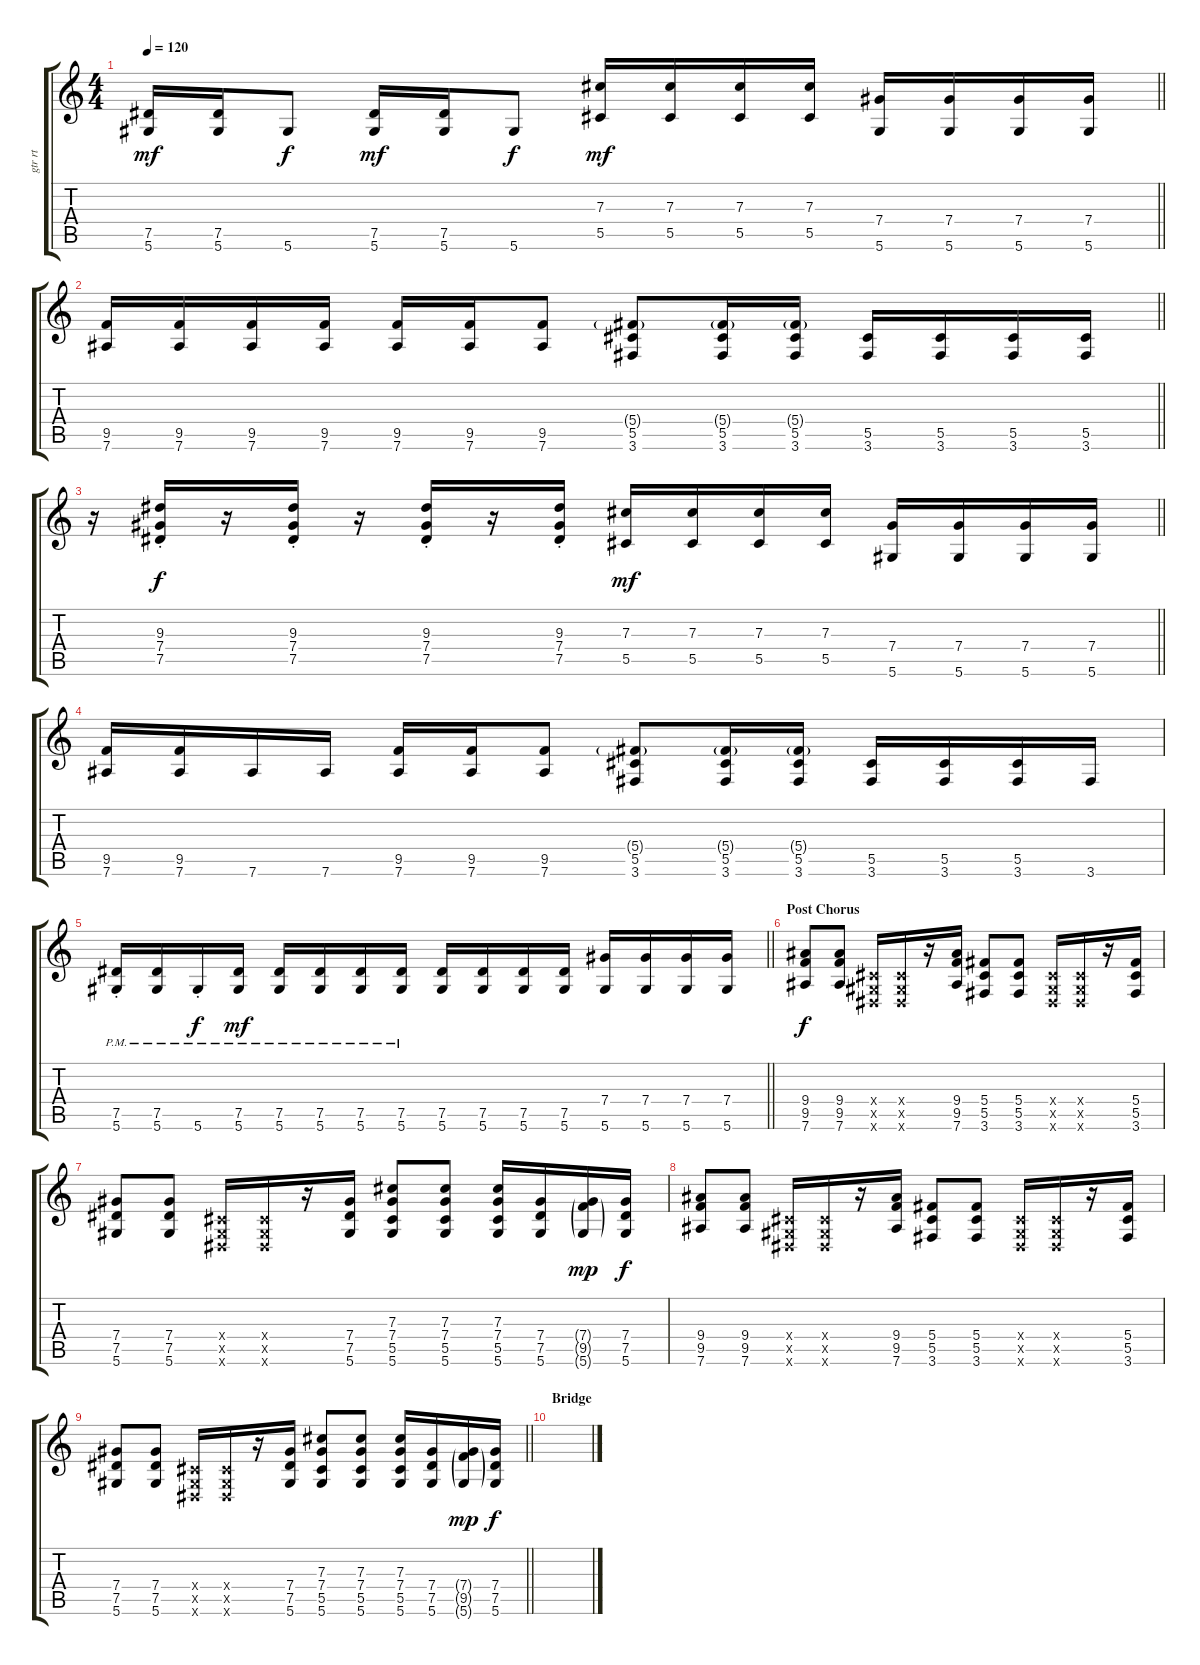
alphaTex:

\track ("gtr rt" "gtr rt") {instrument overdrivenguitar}
\staff {score tabs}
\tuning (Eb4 Bb3 Gb3 Db3 Ab2 Eb2) {hide}
\ts (4 4)
\tempo 120
\clef g2
\barLineRight lightlight
\ks c
(7.5 5.6).16{dy mf} (7.5 5.6).16 5.6.8{dy f} (7.5 5.6).16{dy mf} (7.5 5.6).16 5.6.8{dy f} (7.3 5.5).16{dy mf} (7.3 5.5).16 (7.3 5.5).16 (7.3 5.5).16 (7.4 5.6).16 (7.4 5.6).16 (7.4 5.6).16 (7.4 5.6).16 |
\barLineRight lightlight
(9.5 7.6).16 (9.5 7.6).16 (9.5 7.6).16 (9.5 7.6).16 (9.5 7.6).16 (9.5 7.6).16 (9.5 7.6).8 (5.4{g} 5.5 3.6).8 (5.4{g} 5.5 3.6).16 (5.4{g} 5.5 3.6).16 (5.5 3.6).16 (5.5 3.6).16 (5.5 3.6).16 (5.5 3.6).16 |
\barLineRight lightlight
r.16 (9.3{st} 7.4{st} 7.5{st}).16{dy f} r.16 (9.3{st} 7.4{st} 7.5{st}).16 r.16 (9.3{st} 7.4{st} 7.5{st}).16 r.16 (9.3{st} 7.4{st} 7.5{st}).16 (7.3 5.5).16{dy mf} (7.3 5.5).16 (7.3 5.5).16 (7.3 5.5).16 (7.4 5.6).16 (7.4 5.6).16 (7.4 5.6).16 (7.4 5.6).16 |
(9.5 7.6).16 (9.5 7.6).16 7.6.16 7.6.16 (9.5 7.6).16 (9.5 7.6).16 (9.5 7.6).8 (5.4{g} 5.5 3.6).8 (5.4{g} 5.5 3.6).16 (5.4{g} 5.5 3.6).16 (5.5 3.6).16 (5.5 3.6).16 (5.5 3.6).16 3.6.16 |
\barLineRight lightlight
(7.5{pm st} 5.6{pm st}).16 (7.5{pm} 5.6{pm}).16 5.6{pm st}.16{dy f} (7.5{pm} 5.6{pm}).16{dy mf} (7.5{pm} 5.6{pm}).16 (7.5{pm} 5.6{pm}).16 (7.5{pm} 5.6{pm}).16 (7.5 5.6{pm}).16 (7.5 5.6).16 (7.5 5.6).16 (7.5 5.6).16 (7.5 5.6).16 (7.4 5.6).16 (7.4 5.6).16 (7.4 5.6).16 (7.4 5.6).16 |
\section ("" "Post Chorus")
(9.4 9.5 7.6).8{dy f} (9.4 9.5 7.6).8 (0.4{x} 0.5{x} 0.6{x}).16 (0.4{x} 0.5{x} 0.6{x}).16 r.16 (9.4 9.5 7.6).16 (5.4 5.5 3.6).8 (5.4 5.5 3.6).8 (0.4{x} 0.5{x} 0.6{x}).16 (0.4{x} 0.5{x} 0.6{x}).16 r.16 (5.4 5.5 3.6).16 |
(7.4 7.5 5.6).8 (7.4 7.5 5.6).8 (0.4{x} 0.5{x} 0.6{x}).16 (0.4{x} 0.5{x} 0.6{x}).16 r.16 (7.4 7.5 5.6).16 (7.3 7.4 5.5 5.6).8 (7.3 7.4 5.5 5.6).8 (7.3 7.4 5.5 5.6).16 (7.4 7.5 5.6).16 (7.4{g} 9.5{g} 5.6{g}).16{dy mp} (7.4 7.5 5.6).16{dy f} |
(9.4 9.5 7.6).8 (9.4 9.5 7.6).8 (0.4{x} 0.5{x} 0.6{x}).16 (0.4{x} 0.5{x} 0.6{x}).16 r.16 (9.4 9.5 7.6).16 (5.4 5.5 3.6).8 (5.4 5.5 3.6).8 (0.4{x} 0.5{x} 0.6{x}).16 (0.4{x} 0.5{x} 0.6{x}).16 r.16 (5.4 5.5 3.6).16 |
\barLineRight lightlight
(7.4 7.5 5.6).8 (7.4 7.5 5.6).8 (0.4{x} 0.5{x} 0.6{x}).16 (0.4{x} 0.5{x} 0.6{x}).16 r.16 (7.4 7.5 5.6).16 (7.3 7.4 5.5 5.6).8 (7.3 7.4 5.5 5.6).8 (7.3 7.4 5.5 5.6).16 (7.4 7.5 5.6).16 (7.4{g} 9.5{g} 5.6{g}).16{dy mp} (7.4 7.5 5.6).16{dy f} |
\section ("" "Bridge")
